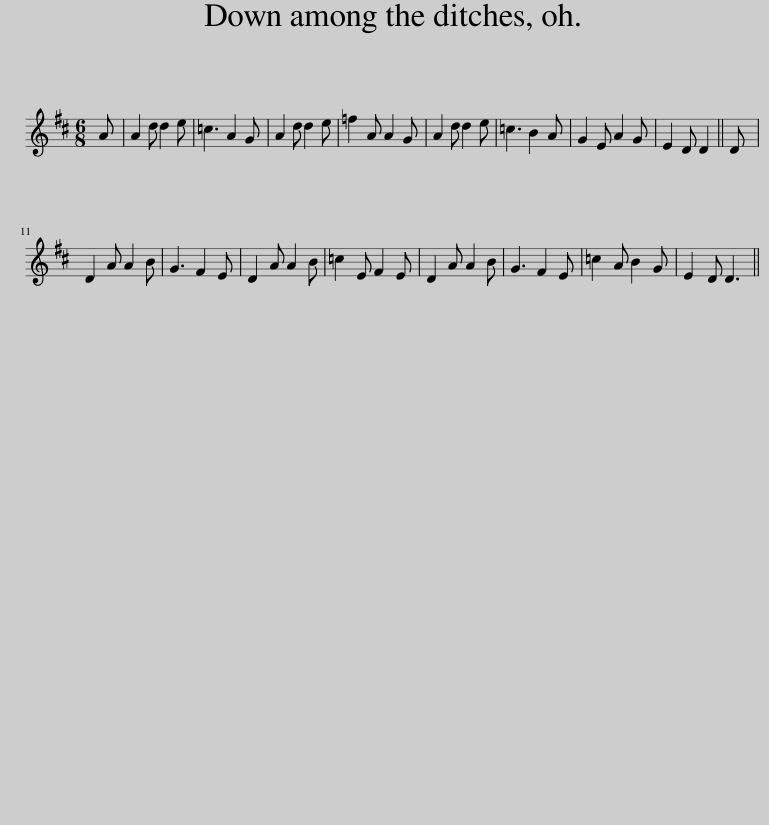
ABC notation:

X:1
L:1/8
M:6/8
I:linebreak $
K:D
V:1 treble
V:1
 A | A2 d d2 e | =c3 A2 G | A2 d d2 e | =f2 A A2 G | %5
 A2 d d2 e | =c3 B2 A | G2 E A2 G | E2 D D2 || D |$ %10
 D2 A A2 B | G3 F2 E | D2 A A2 B | =c2 E F2 E | D2 A A2 B | %15
 G3 F2 E | =c2 A B2 G | E2 D D3 || %18
